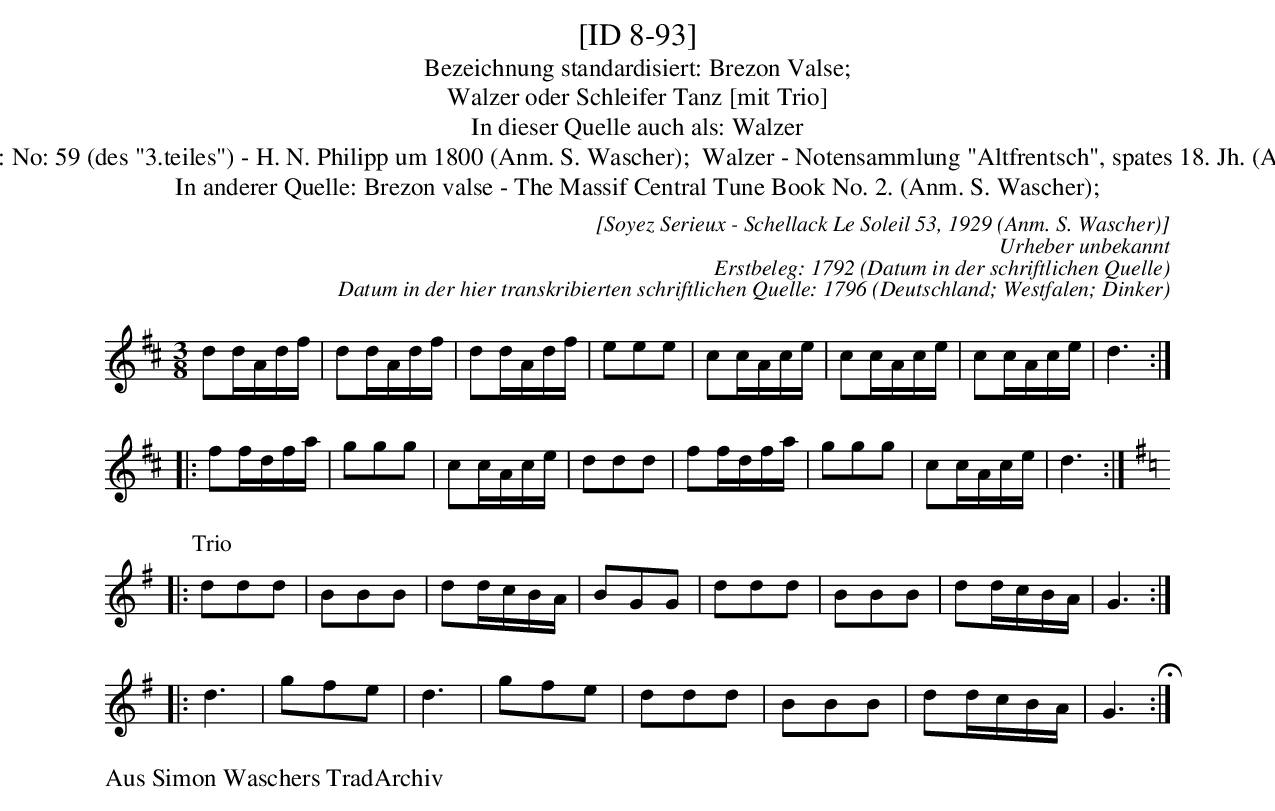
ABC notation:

X:1
T:[ID 8-93]
T:Bezeichnung standardisiert: Brezon Valse;
T:Walzer oder Schleifer Tanz [mit Trio]
T:In dieser Quelle auch als: Walzer
T:In anderer Quelle: No: 59 (des "3.teiles") - H. N. Philipp um 1800 (Anm. S. Wascher);  Walzer - Notensammlung "Altfrentsch", spates 18. Jh. (Anm. S. Wascher);
C:[Soyez Serieux - Schellack Le Soleil 53, 1929 (Anm. S. Wascher)]
T:In anderer Quelle: Brezon valse - The Massif Central Tune Book No. 2. (Anm. S. Wascher);
C:Urheber unbekannt
C:Erstbeleg: 1792 (Datum in der schriftlichen Quelle)
C:Datum in der hier transkribierten schriftlichen Quelle: 1796
O:Deutschland; Westfalen; Dinker
M:3/8
L:1/16
K:D
d2dAdf | d2dAdf | d2dAdf | e2e2e2 | c2cAce | c2cAce | c2cAce | d6 ::
f2fdfa | g2g2g2 | c2cAce | d2d2d2 | f2fdfa | g2g2g2 | c2cAce | d6 ::
P:Trio
K:G
d2d2d2 | B2B2B2 | d2dcBA | B2G2G2 | d2d2d2 | B2B2B2 | d2dcBA | G6 ::
d6 | g2f2e2 | d6 | g2f2e2 | d2d2d2 | B2B2B2 | d2dcBA | G6 H:|
